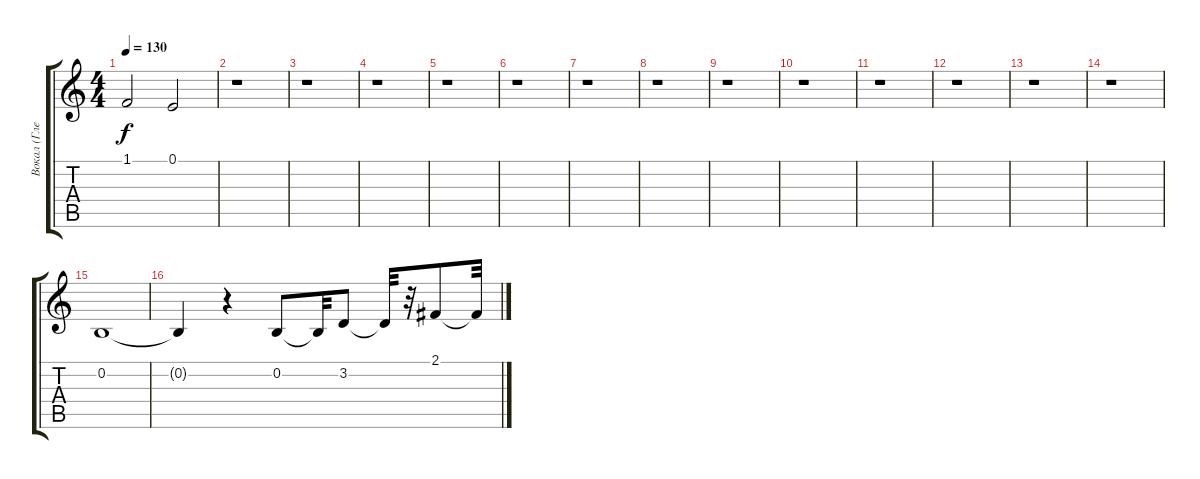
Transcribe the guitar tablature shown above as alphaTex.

\track ("Вокал (Глеб)" "Вокал (Гле") {instrument clarinet}
\staff {score tabs}
\tuning (E4 B3 G3 D3 A2 E2) {hide}
\ts (4 4)
\tempo 130
\clef g2
\ks c
1.1.2{dy f} 0.1.2 |
r.1 |
r.1 |
r.1 |
r.1 |
r.1 |
r.1 |
r.1 |
r.1 |
r.1 |
r.1 |
r.1 |
r.1 |
r.1 |
0.2.1{volume 16} |
0.2{t}.4 r.4 0.2.8 0.2{t}.32 3.2.8 3.2{t}.32 r.32 2.1.8 2.1{t}.32
